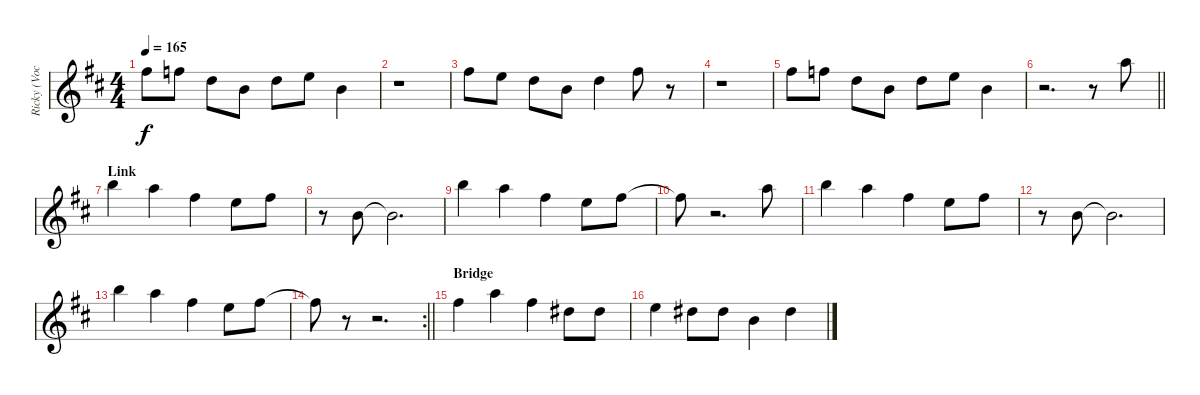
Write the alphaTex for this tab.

\track ("Ricky (Vocals)" "Ricky (Voc") {instrument acousticguitarsteel}
\staff {score}
\tuning (E4 B3 G3 D3 A2 E2) {hide}
\ts (4 4)
\tempo 165
\clef g2
\ks d
2.1.8{dy f} 1.1.8 3.2.8 0.2.8 3.2.8 0.1.8 0.2.4 |
r.1 |
2.1.8 0.1.8 3.2.8 0.2.8 3.2.4 2.1.8 r.8 |
r.1 |
2.1.8 1.1.8 3.2.8 0.2.8 3.2.8 0.1.8 0.2.4 |
\barLineRight lightlight
r.2{d} r.8 5.1.8 |
\section ("" "Link")
7.1.4 5.1.4 2.1.4 0.1.8 2.1.8 |
r.8 0.2.8 0.2{t}.2{d} |
7.1.4 5.1.4 2.1.4 0.1.8 2.1.8 |
2.1{t}.8 r.2{d} 5.1.8 |
7.1.4 5.1.4 2.1.4 0.1.8 2.1.8 |
r.8 0.2.8 0.2{t}.2{d} |
7.1.4 5.1.4 2.1.4 0.1.8 2.1.8 |
\rc 2
\barLineRight lightlight
2.1{t}.8 r.8 r.2{d} |
\section ("" "Bridge")
2.1.4 5.1.4 2.1.4 4.2.8 4.2.8 |
0.1.4 4.2.8 4.2.8 0.2.4 4.2.4
